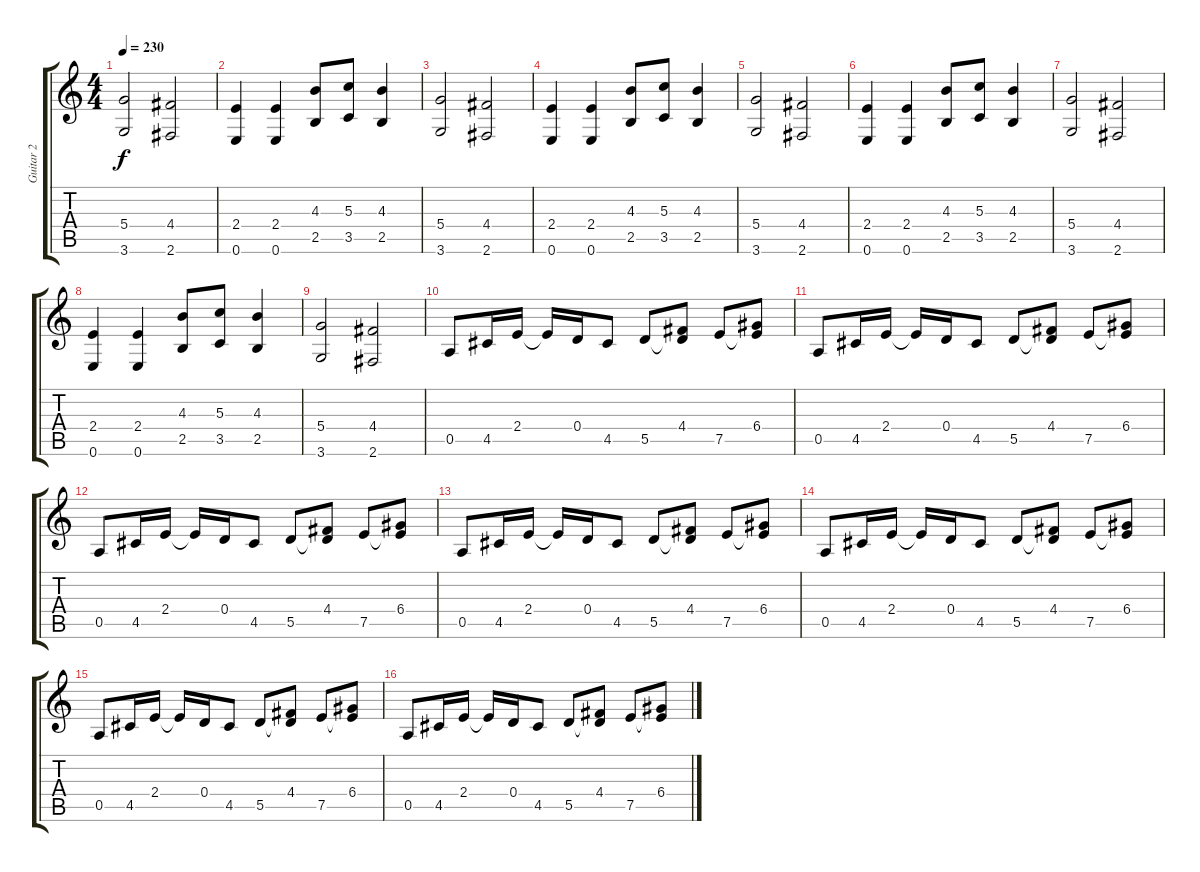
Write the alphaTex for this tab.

\track ("Guitar 2" "Guitar 2") {instrument distortionguitar}
\staff {score tabs}
\tuning (E4 B3 G3 D3 A2 E2) {hide}
\ts (4 4)
\tempo 230
\clef g2
\ks c
(5.4 3.6).2{dy f} (4.4 2.6).2 |
(2.4 0.6).4 (2.4 0.6).4 (4.3 2.5).8 (5.3 3.5).8 (4.3 2.5).4 |
(5.4 3.6).2 (4.4 2.6).2 |
(2.4 0.6).4 (2.4 0.6).4 (4.3 2.5).8 (5.3 3.5).8 (4.3 2.5).4 |
(5.4 3.6).2 (4.4 2.6).2 |
(2.4 0.6).4 (2.4 0.6).4 (4.3 2.5).8 (5.3 3.5).8 (4.3 2.5).4 |
(5.4 3.6).2 (4.4 2.6).2 |
(2.4 0.6).4 (2.4 0.6).4 (4.3 2.5).8 (5.3 3.5).8 (4.3 2.5).4 |
(5.4 3.6).2 (4.4 2.6).2 |
0.5.8 4.5.16 2.4.16 2.4{t}.16 0.4.16 4.5.8 5.5.8 (4.4 5.5{t}).8 7.5.8 (6.4 7.5{t}).8 |
0.5.8 4.5.16 2.4.16 2.4{t}.16 0.4.16 4.5.8 5.5.8 (4.4 5.5{t}).8 7.5.8 (6.4 7.5{t}).8 |
0.5.8 4.5.16 2.4.16 2.4{t}.16 0.4.16 4.5.8 5.5.8 (4.4 5.5{t}).8 7.5.8 (6.4 7.5{t}).8 |
0.5.8 4.5.16 2.4.16 2.4{t}.16 0.4.16 4.5.8 5.5.8 (4.4 5.5{t}).8 7.5.8 (6.4 7.5{t}).8 |
0.5.8 4.5.16 2.4.16 2.4{t}.16 0.4.16 4.5.8 5.5.8 (4.4 5.5{t}).8 7.5.8 (6.4 7.5{t}).8 |
0.5.8 4.5.16 2.4.16 2.4{t}.16 0.4.16 4.5.8 5.5.8 (4.4 5.5{t}).8 7.5.8 (6.4 7.5{t}).8 |
0.5.8 4.5.16 2.4.16 2.4{t}.16 0.4.16 4.5.8 5.5.8 (4.4 5.5{t}).8 7.5.8 (6.4 7.5{t}).8
